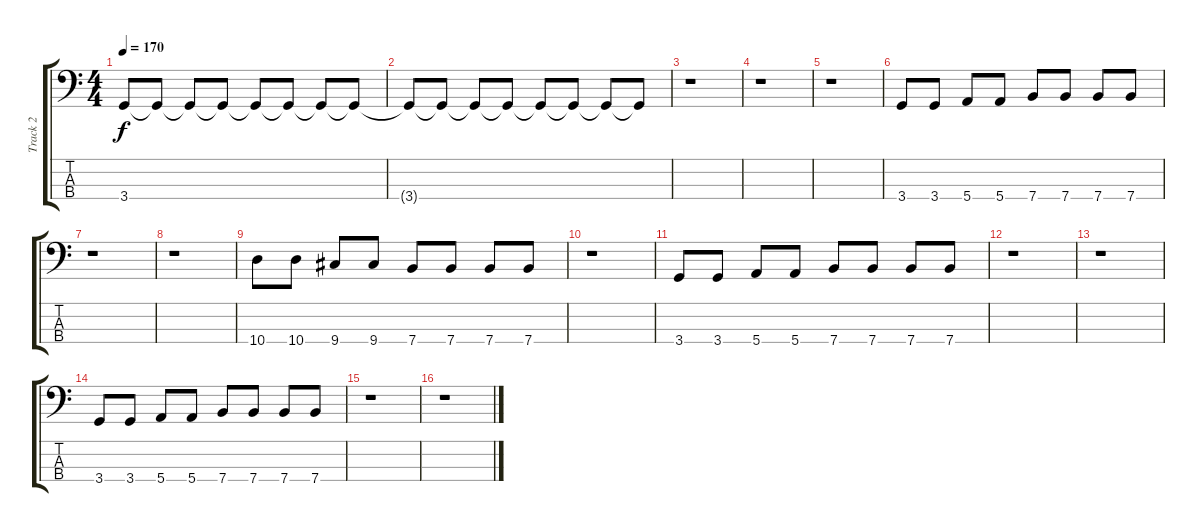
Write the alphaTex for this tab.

\track ("Track 2" "Track 2") {instrument electricbasspick}
\staff {score tabs}
\tuning (G2 D2 A1 E1) {hide}
\ts (4 4)
\tempo 170
\clef f4
\ks c
3.4{t}.8{dy f} 3.4{t}.8 3.4{t}.8 3.4{t}.8 3.4{t}.8 3.4{t}.8 3.4{t}.8 3.4{t}.8 |
3.4{t}.8 3.4{t}.8 3.4{t}.8 3.4{t}.8 3.4{t}.8 3.4{t}.8 3.4{t}.8 3.4{t}.8 |
r.1 |
r.1 |
r.1 |
3.4.8 3.4.8 5.4.8 5.4.8 7.4.8 7.4.8 7.4.8 7.4.8 |
r.1 |
r.1 |
10.4.8 10.4.8 9.4.8 9.4.8 7.4.8 7.4.8 7.4.8 7.4.8 |
r.1 |
3.4.8 3.4.8 5.4.8 5.4.8 7.4.8 7.4.8 7.4.8 7.4.8 |
r.1 |
r.1 |
3.4.8 3.4.8 5.4.8 5.4.8 7.4.8 7.4.8 7.4.8 7.4.8 |
r.1 |
r.1
